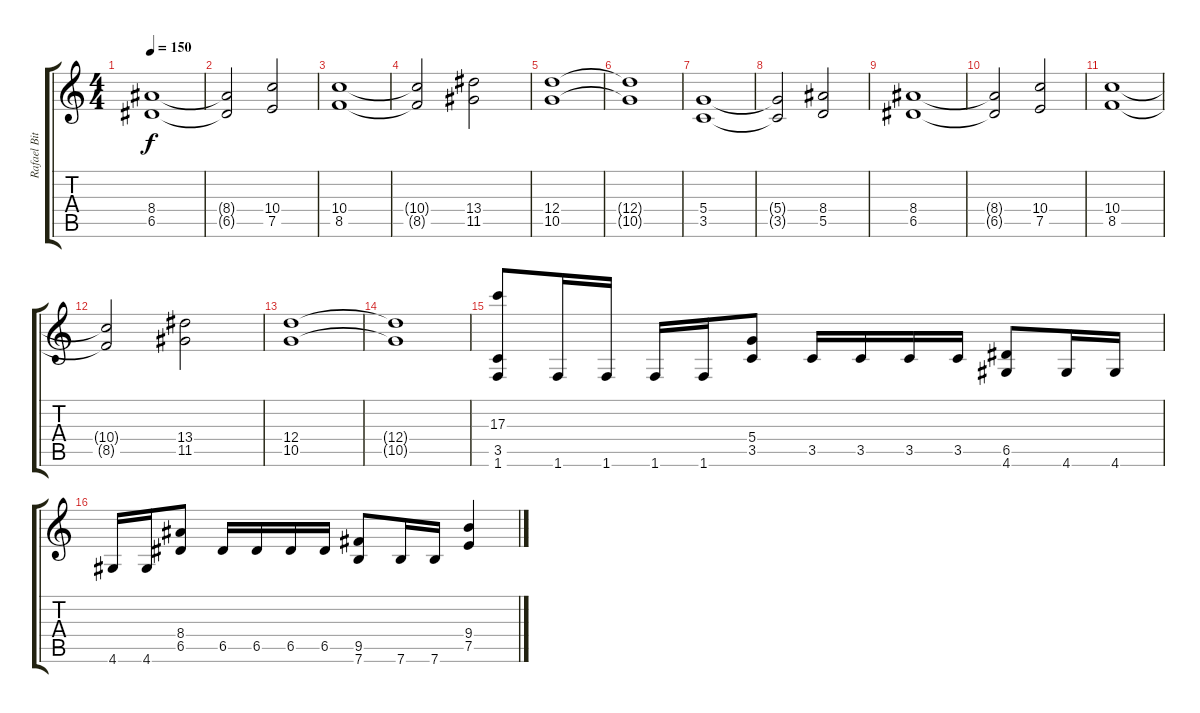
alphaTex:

\track ("Rafael Bittencourt" "Rafael Bit") {instrument distortionguitar}
\staff {score tabs}
\tuning (E4 B3 G3 D3 A2 E2) {hide}
\ts (4 4)
\tempo 150
\clef g2
\ks c
(8.4 6.5).1{dy f} |
(8.4{t} 6.5{t}).2 (10.4 7.5).2 |
(10.4 8.5).1 |
(10.4{t} 8.5{t}).2 (13.4 11.5).2 |
(12.4 10.5).1 |
(12.4{t} 10.5{t}).1 |
(5.4 3.5).1 |
(5.4{t} 3.5{t}).2 (8.4 5.5).2 |
(8.4 6.5).1 |
(8.4{t} 6.5{t}).2 (10.4 7.5).2 |
(10.4 8.5).1 |
(10.4{t} 8.5{t}).2 (13.4 11.5).2 |
(12.4 10.5).1 |
(12.4{t} 10.5{t}).1 |
(17.3 3.5 1.6).8 1.6.16 1.6.16 1.6.16 1.6.16 (5.4 3.5).8 3.5.16 3.5.16 3.5.16 3.5.16 (6.5 4.6).8 4.6.16 4.6.16 |
4.6.16 4.6.16 (8.4 6.5).8 6.5.16 6.5.16 6.5.16 6.5.16 (9.5 7.6).8 7.6.16 7.6.16 (9.4 7.5).4
